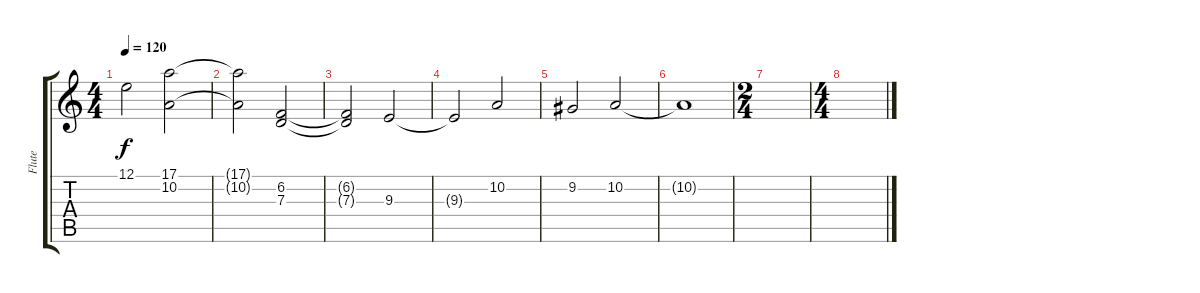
\track ("Flute" "Flute") {instrument stringensemble2}
\staff {score tabs}
\tuning (E4 B3 G3 D3 A2 E2) {hide}
\ts (4 4)
\tempo 120
\clef g2
\ks c
12.1{t}.2{dy f} (17.1 10.2).2 |
(17.1{t} 10.2{t}).2 (6.2 7.3).2 |
(6.2{t} 7.3{t}).2 9.3.2 |
9.3{t}.2 10.2.2 |
9.2.2 10.2.2 |
10.2{t}.1 |
\ts (2 4)
|
\ts (4 4)
